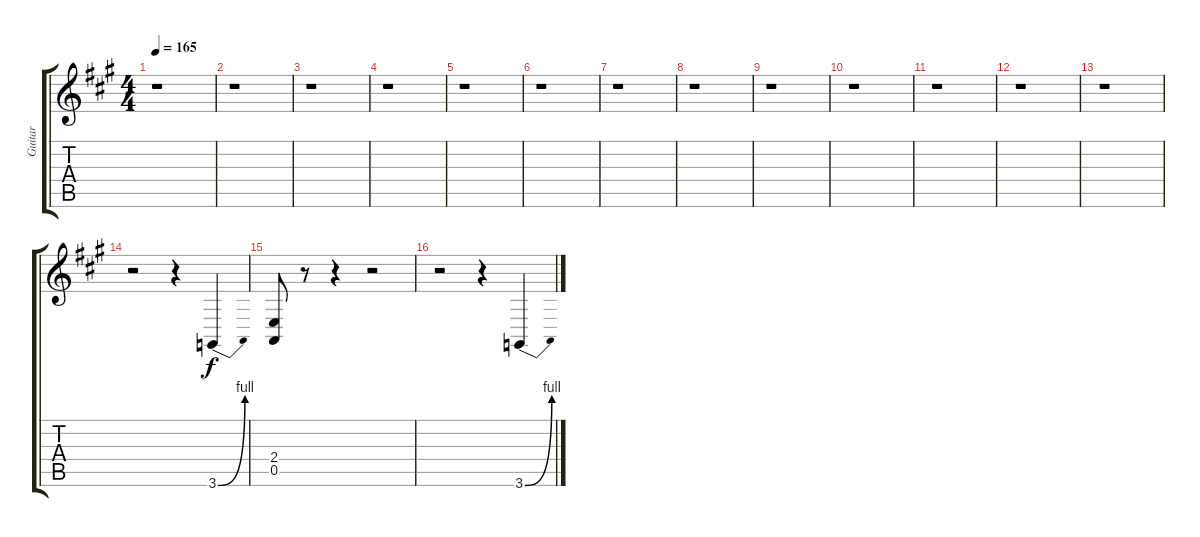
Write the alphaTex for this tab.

\track ("Guitar" "Guitar") {instrument lead2sawtooth}
\staff {score tabs}
\tuning (E4 B3 G3 D3 A2 E2) {hide}
\ts (4 4)
\tempo 165
\clef g2
\ks a
r.1{dy f} |
r.1 |
r.1 |
r.1 |
r.1 |
r.1 |
r.1 |
r.1 |
r.1 |
r.1 |
r.1 |
r.1 |
r.1 |
r.2 r.4 3.6{be (bend 0 0 60 4)}.4 |
(2.4 0.5).8 r.8 r.4 r.2 |
r.2 r.4 3.6{be (bend 0 0 60 4)}.4
